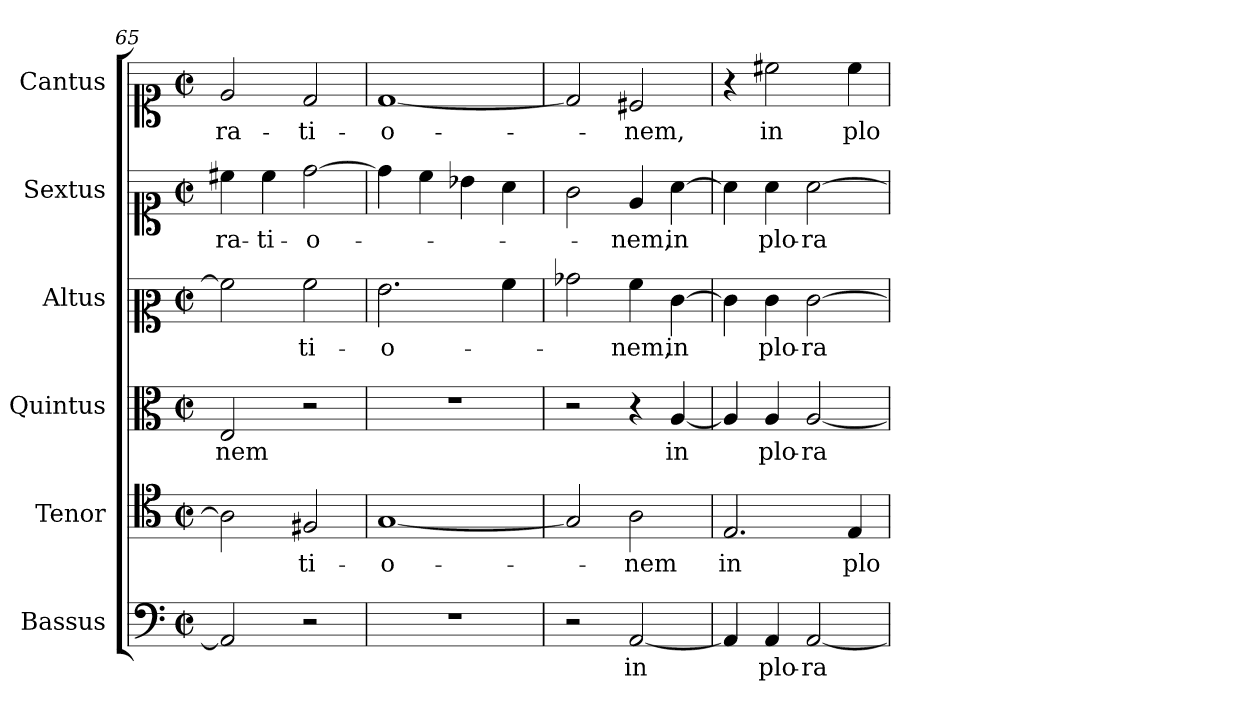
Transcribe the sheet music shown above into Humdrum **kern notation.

**kern	**text	**kern	**text	**kern	**text	**kern	**text	**kern	**text	**kern	**text
*part6	*part6	*part5	*part5	*part4	*part4	*part3	*part3	*part2	*part2	*part1	*part1
*staff6	*staff6	*staff5	*staff5	*staff4	*staff4	*staff3	*staff3	*staff2	*staff2	*staff1	*staff1
*I"Bassus	*	*I"Tenor	*	*I"Quintus	*	*I"Altus	*	*I"Sextus	*	*I"Cantus	*
!!LO:PB:g=z
*clefF4	*	*clefC4	*	*clefC3	*	*clefC2	*	*clefC1	*	*clefC1	*
*k[]	*	*k[]	*	*k[]	*	*k[]	*	*k[]	*	*k[]	*
*C:	*	*C:	*	*C:	*	*C:	*	*C:	*	*C:	*
*M2/2	*	*M2/2	*	*M2/2	*	*M2/2	*	*M2/2	*	*M2/2	*
*met(c|)	*	*met(c|)	*	*met(c|)	*	*met(c|)	*	*met(c|)	*	*met(c|)	*
=65	=65	=65	=65	=65	=65	=65	=65	=65	=65	=65	=65
!	!	!	!	!	!LO:LY:b:color=#000000	!	!	!	!	!	!
!	!	!	!	!	!	!	!	!	!LO:LY:b:color=#000000	!	!
!	!	!	!	!	!	!	!	!	!	!	!LO:LY:b:color=#000000
2AAi/]	.	2Ai\]	.	2Ei/	-nem	2ai\]	.	4cc#Xi\	-ra-	2ei/	-ra-
!	!	!	!	!	!	!	!	!	!LO:LY:b:color=#000000	!	!
.	.	.	.	.	.	.	.	4cc#i\	-ti-	.	.
!	!	!	!LO:LY:b:color=#000000	!	!	!	!	!	!	!	!
!	!	!	!	!	!	!	!LO:LY:b:color=#000000	!	!	!	!
!	!	!	!	!	!	!	!	!	!LO:LY:b:color=#000000	!	!
!	!	!	!	!	!	!	!	!	!	!	!LO:LY:b:color=#000000
2r	.	2F#Xi/	-ti-	2r	.	2ai\	-ti-	[>2ddi\	-o-	2di/	-ti-
=66	=66	=66	=66	=66	=66	=66	=66	=66	=66	=66	=66
!	!	!	!LO:LY:b:color=#000000	!	!	!	!	!	!	!	!
!	!	!	!	!	!	!	!LO:LY:b:color=#000000	!	!	!	!
!	!	!	!	!	!	!	!	!	!	!	!LO:LY:b:color=#000000
1r	.	[<1Gi	-o-	1r	.	2.gi\	-o-	4ddi\]	.	[<1di	-o-
.	.	.	.	.	.	.	.	4cci\	.	.	.
.	.	.	.	.	.	.	.	4b-Xi\	.	.	.
.	.	.	.	.	.	4ai\	.	4ai\	.	.	.
=67	=67	=67	=67	=67	=67	=67	=67	=67	=67	=67	=67
2r	.	2Gi/]	.	2r	.	2b-Xi\	.	2gi\	.	2di/]	.
!	!LO:LY:b:color=#000000	!	!	!	!	!	!	!	!	!	!
!	!	!	!LO:LY:b:color=#000000	!	!	!	!	!	!	!	!
!	!	!	!	!	!	!	!LO:LY:b:color=#000000	!	!	!	!
!	!	!	!	!	!	!	!	!	!LO:LY:b:color=#000000	!	!
!	!	!	!	!	!	!	!	!	!	!	!LO:LY:b:color=#000000
[<2AAi/	in	2Ai\	-nem	4r	.	4ai\	-nem,	4ei/	-nem,	2c#Xi/	-nem,
!	!	!	!	!	!LO:LY:b:color=#000000	!	!	!	!	!	!
!	!	!	!	!	!	!	!LO:LY:b:color=#000000	!	!	!	!
!	!	!	!	!	!	!	!	!	!LO:LY:b:color=#000000	!	!
.	.	.	.	[<4Ai/	in	[>4ei\	in	[>4ai\	in	.	.
=68	=68	=68	=68	=68	=68	=68	=68	=68	=68	=68	=68
!	!	!	!LO:LY:b:color=#000000	!	!	!	!	!	!	!	!
4AAi/]	.	2.Ei/	in	4Ai/]	.	4ei\]	.	4ai\]	.	4r	.
!	!LO:LY:b:color=#000000	!	!	!	!	!	!	!	!	!	!
!	!	!	!	!	!LO:LY:b:color=#000000	!	!	!	!	!	!
!	!	!	!	!	!	!	!LO:LY:b:color=#000000	!	!	!	!
!	!	!	!	!	!	!	!	!	!LO:LY:b:color=#000000	!	!
!	!	!	!	!	!	!	!	!	!	!	!LO:LY:b:color=#000000
4AAi/	plo-	.	.	4Ai/	plo-	4ei\	plo-	4ai\	plo-	2cc#Xi\	in
!	!LO:LY:b:color=#000000	!	!	!	!	!	!	!	!	!	!
!	!	!	!	!	!LO:LY:b:color=#000000	!	!	!	!	!	!
!	!	!	!	!	!	!	!LO:LY:b:color=#000000	!	!	!	!
!	!	!	!	!	!	!	!	!	!LO:LY:b:color=#000000	!	!
[<2AAi/	-ra-	.	.	[<2Ai/	-ra-	[>2ei\	-ra-	[>2ai\	-ra-	.	.
!	!	!	!LO:LY:b:color=#000000	!	!	!	!	!	!	!	!
!	!	!	!	!	!	!	!	!	!	!	!LO:LY:b:color=#000000
.	.	4Ei/	plo-	.	.	.	.	.	.	4cc#i\	plo-
=	=	=	=	=	=	=	=	=	=	=	=
*-	*-	*-	*-	*-	*-	*-	*-	*-	*-	*-	*-
